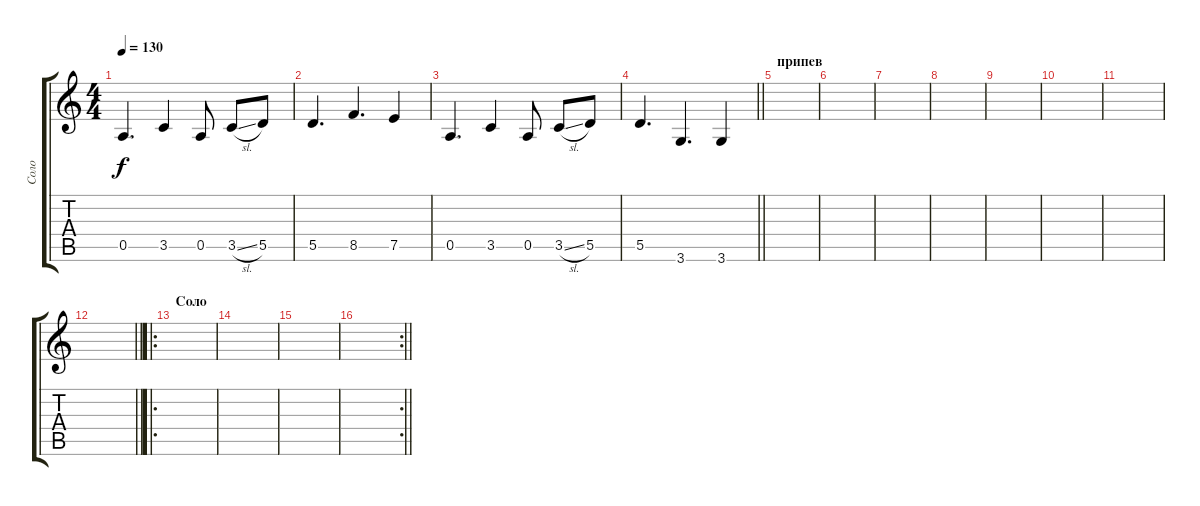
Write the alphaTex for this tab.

\track ("Соло" "Соло") {instrument distortionguitar}
\staff {score tabs}
\tuning (E4 B3 G3 D3 A2 E2) {hide}
\ts (4 4)
\tempo 130
\clef g2
\ks c
0.5.4{d dy f} 3.5.4 0.5.8 3.5{sl}.8 5.5.8 |
5.5.4{d} 8.5.4{d} 7.5.4 |
0.5.4{d} 3.5.4 0.5.8 3.5{sl}.8 5.5.8 |
\barLineRight lightlight
5.5.4{d} 3.6.4{d} 3.6.4 |
\section ("" "припев")
|
|
|
|
|
|
|
\barLineRight lightlight
|
\ro
\section ("" "Соло")
|
|
|
\rc 2
\barLineRight lightlight
